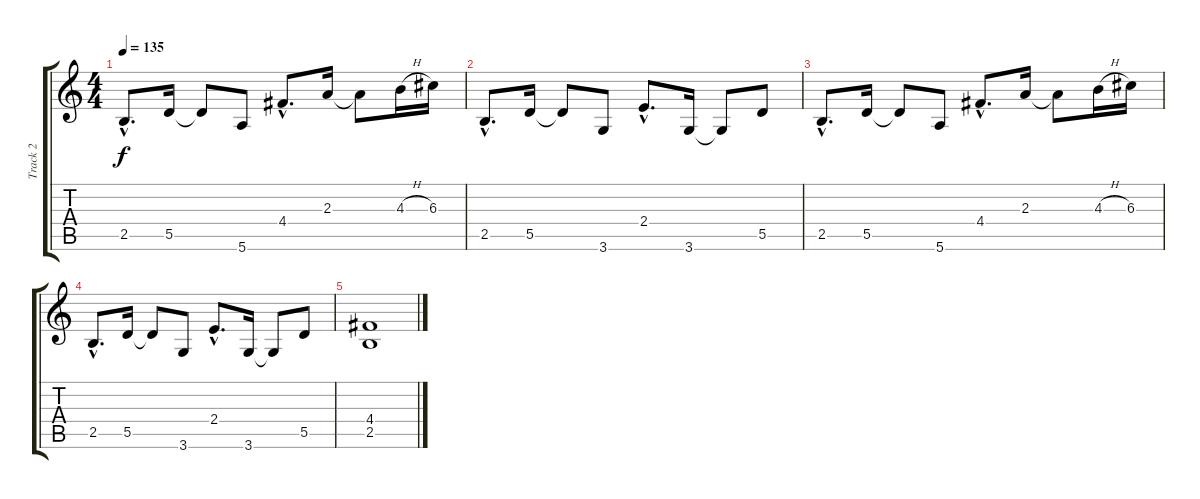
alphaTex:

\track ("Track 2" "Track 2") {instrument distortionguitar}
\staff {score tabs}
\tuning (E4 B3 G3 D3 A2 E2) {hide}
\ts (4 4)
\tempo 135
\clef g2
\ks c
2.5{hac}.8{d dy f} 5.5.16 5.5{t}.8 5.6.8 4.4{hac}.8{d} 2.3.16 2.3{t}.8 4.3{h}.16 6.3.16 |
2.5{hac}.8{d} 5.5.16 5.5{t}.8 3.6.8 2.4{hac}.8{d} 3.6.16 3.6{t}.8 5.5.8 |
2.5{hac}.8{d} 5.5.16 5.5{t}.8 5.6.8 4.4{hac}.8{d} 2.3.16 2.3{t}.8 4.3{h}.16 6.3.16 |
2.5{hac}.8{d} 5.5.16 5.5{t}.8 3.6.8 2.4{hac}.8{d} 3.6.16 3.6{t}.8 5.5.8 |
(4.4 2.5).1
